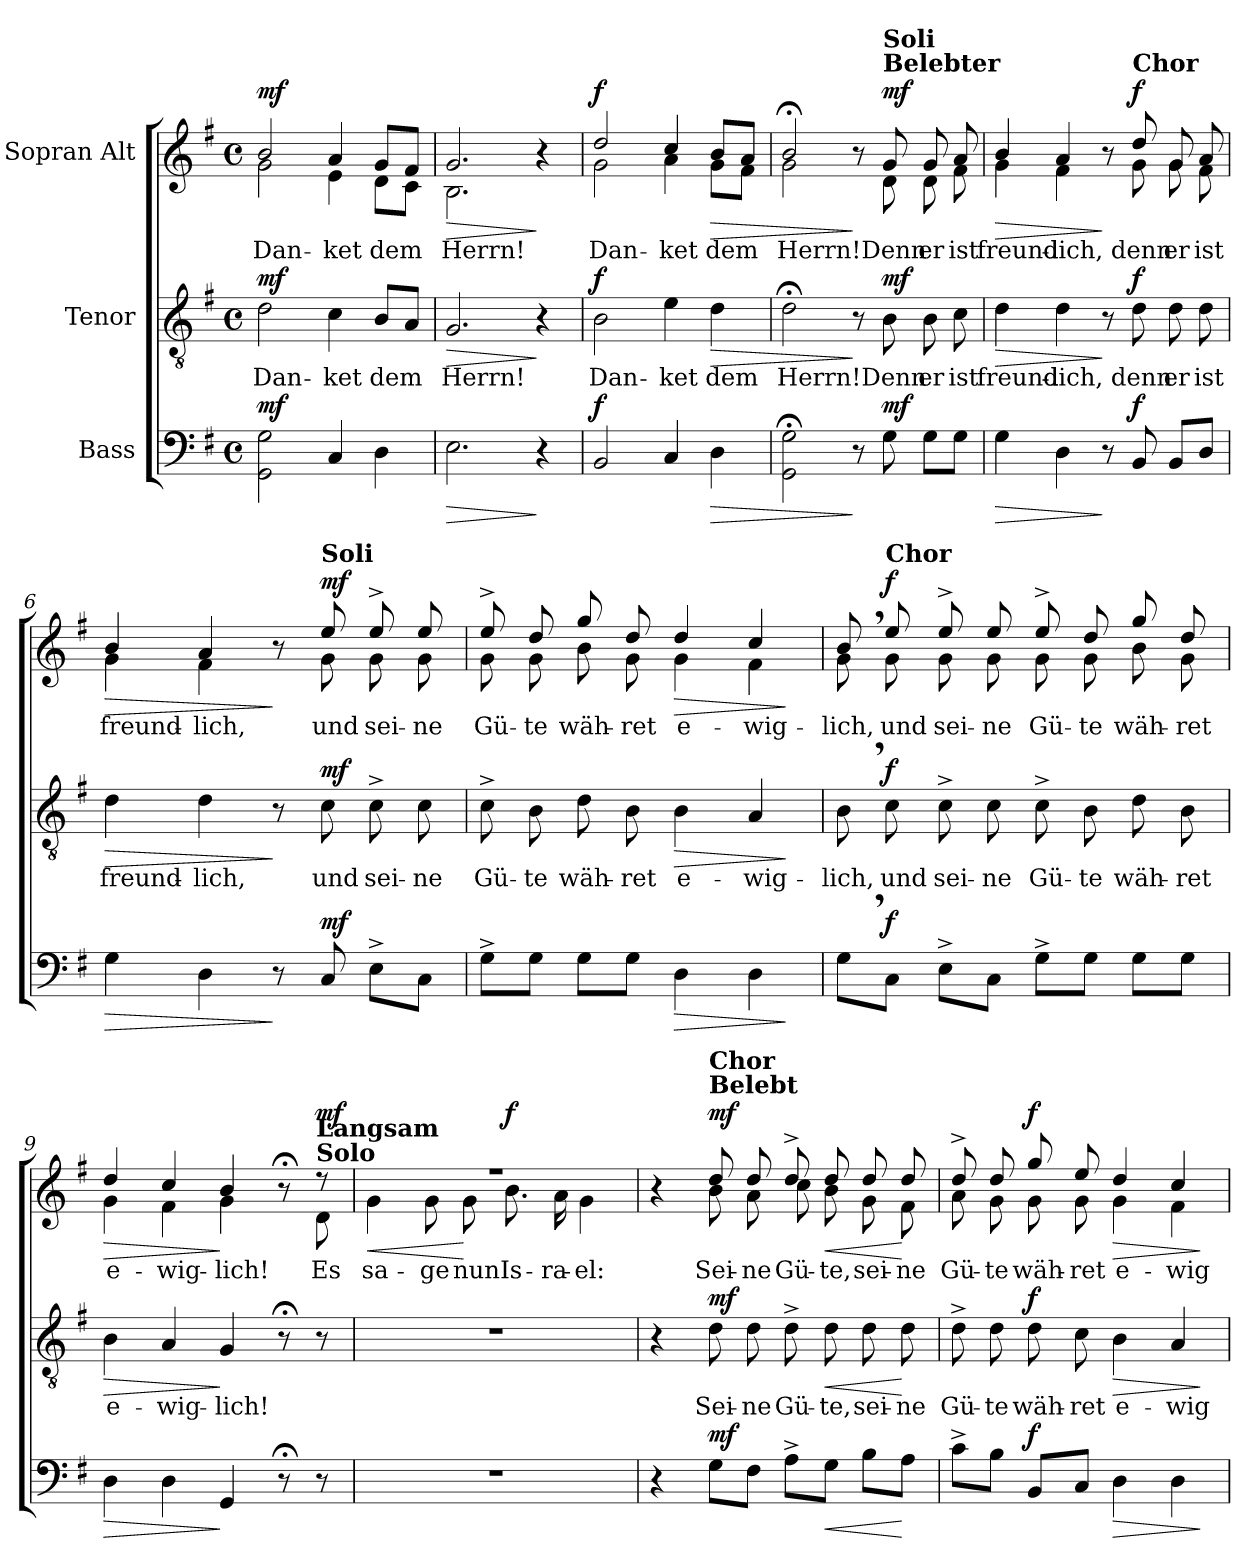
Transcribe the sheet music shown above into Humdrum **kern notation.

**kern	**dynam	**kern	**text	**dynam	**kern	**text	**dynam
*part3	*part3	*part2	*part2	*part2	*part1	*part1	*part1
*staff3	*staff3	*staff2	*staff2	*staff2	*staff1	*staff1	*staff1
*I"Bass	*	*I"Tenor	*	*	*I"Sopran Alt	*	*
*clefF4	*	*clefGv2	*	*	*clefG2	*	*
*k[f#]	*	*k[f#]	*	*	*k[f#]	*	*
*M4/4	*	*M4/4	*	*	*M4/4	*	*
*met(c)	*	*met(c)	*	*	*met(c)	*	*
=1	=1	=1	=1	=1	=1	=1	=1
!	!	!	!	!	!LO:TX:a:B:t=Langsam	!	!
!	!LO:DY:a	!	!LO:LY:b	!LO:DY:a	!	!LO:LY:b	!LO:DY:a
*	*	*	*	*	*^	*	*
2GG\ 2G\	mf	2d\	Dan-	mf	2b/	2g\	Dan-	mf
!	!	!	!LO:LY:b	!	!	!	!LO:LY:b	!
4C/	.	4c\	-ket	.	4a/	4e\	-ket	.
!	!	!	!LO:LY:b	!	!	!	!LO:LY:b	!
4D\	.	8B/L	dem	.	8g/L	8d\L	dem	.
.	.	8A/J	.	.	8f#/J	8c\J	.	.
=2	=2	=2	=2	=2	=2	=2	=2	=2
!	!LO:HP:b	!	!LO:LY:b	!LO:HP:b	!	!	!LO:LY:b	!LO:HP:b
2.E\	>	2.G/	Herrn!	>	2.g/	2.B\	Herrn!	>
4r	]	4r	.	]	4r	4ryy	.	]
=3	=3	=3	=3	=3	=3	=3	=3	=3
!	!LO:DY:a	!	!LO:LY:b	!LO:DY:a	!	!	!LO:LY:b	!LO:DY:a
2BB/	f	2B\	Dan-	f	2dd/	2g\	Dan-	f
!	!	!	!LO:LY:b	!	!	!	!LO:LY:b	!
4C/	.	4e\	-ket	.	4cc/	4a\	-ket	.
!	!LO:HP:b	!	!LO:LY:b	!LO:HP:b	!	!	!LO:LY:b	!LO:HP:b
4D\	>	4d\	dem	>	8b/L	8g\L	dem	>
.	.	.	.	.	8a/J	8f#\J	.	.
=4	=4	=4	=4	=4	=4	=4	=4	=4
!	!	!	!LO:LY:b	!	!	!	!LO:LY:b	!
2GG\;< 2G\;<	.	2d;<\	Herrn!	.	2b;</	2g\	Herrn!	.
8r	]	8r	.	]	8r	8ryy	.	]
!	!	!	!	!	!LO:TX:a:B:t=Belebter	!	!	!
!	!	!	!	!	!LO:TX:a:B:t=Soli	!	!	!
!	!LO:DY:a	!	!LO:LY:b	!LO:DY:a	!	!	!LO:LY:b	!LO:DY:a
8G\	mf	8B\	Denn	mf	8g/	8d\	Denn	mf
!	!	!	!LO:LY:b	!	!	!	!LO:LY:b	!
8G\L	.	8B\	er	.	8g/	8d\	er	.
!	!	!	!LO:LY:b	!	!	!	!LO:LY:b	!
8G\J	.	8c\	ist	.	8a/	8f#\	ist	.
!!LO:LB:g=z	!!
=5	=5	=5	=5	=5	=5	=5	=5	=5
!	!LO:HP:b	!	!LO:LY:b	!LO:HP:b	!	!	!LO:LY:b	!LO:HP:b
4G\	>	4d\	freund-	>	4b/	4g\	freund-	>
!	!	!	!LO:LY:b	!	!	!	!LO:LY:b	!
4D\	.	4d\	-lich,	.	4a/	4f#\	-lich,	.
8r	]	8r	.	]	8r	8ryy	.	]
!	!	!	!	!	!LO:TX:a:B:t=Chor	!	!	!
!	!LO:DY:a	!	!LO:LY:b	!LO:DY:a	!	!	!LO:LY:b	!LO:DY:a
8BB/	f	8d\	denn	f	8dd/	8g\	denn	f
!	!	!	!LO:LY:b	!	!	!	!LO:LY:b	!
8BB/L	.	8d\	er	.	8g/	8g\	er	.
!	!	!	!LO:LY:b	!	!	!	!LO:LY:b	!
8D/J	.	8d\	ist	.	8a/	8f#\	ist	.
=6	=6	=6	=6	=6	=6	=6	=6	=6
!	!LO:HP:b	!	!LO:LY:b	!LO:HP:b	!	!	!LO:LY:b	!LO:HP:b
4G\	>	4d\	freund-	>	4b/	4g\	freund-	>
!	!	!	!LO:LY:b	!	!	!	!LO:LY:b	!
4D\	.	4d\	-lich,	.	4a/	4f#\	-lich,	.
8r	]	8r	.	]	8r	8ryy	.	]
!	!	!	!	!	!LO:TX:a:B:t=Soli	!	!	!
!	!LO:DY:a	!	!LO:LY:b	!LO:DY:a	!	!	!LO:LY:b	!LO:DY:a
8C/	mf	8c\	und	mf	8ee/	8g\	und	mf
!	!	!	!LO:LY:b	!	!	!	!LO:LY:b	!
8E^\L	.	8c^\	sei-	.	8ee^/	8g\	sei-	.
!	!	!	!LO:LY:b	!	!	!	!LO:LY:b	!
8C\J	.	8c\	-ne	.	8ee/	8g\	-ne	.
=7	=7	=7	=7	=7	=7	=7	=7	=7
!	!	!	!LO:LY:b	!	!	!	!LO:LY:b	!
8G^\L	.	8c^\	Gü-	.	8ee^/	8g\	Gü-	.
!	!	!	!LO:LY:b	!	!	!	!LO:LY:b	!
8G\J	.	8B\	-te	.	8dd/	8g\	-te	.
!	!	!	!LO:LY:b	!	!	!	!LO:LY:b	!
8G\L	.	8d\	wäh-	.	8gg/	8b\	wäh-	.
!	!	!	!LO:LY:b	!	!	!	!LO:LY:b	!
8G\J	.	8B\	-ret	.	8dd/	8g\	-ret	.
!	!LO:HP:b	!	!LO:LY:b	!LO:HP:b	!	!	!LO:LY:b	!LO:HP:b
4D\	>	4B\	e-	>	4dd/	4g\	e-	>
!	!	!	!LO:LY:b	!	!	!	!LO:LY:b	!
4D\	.	4A/	-wig-	.	4cc/	4f#\	-wig-	.
*	*	*	*	*	*v	*v	*	*
.	]	.	.	]	.	.	]
!!LO:LB:g=z
=8	=8	=8	=8	=8	=8	=8	=8
!	!	!	!LO:LY:b	!	!	!LO:LY:b	!
*	*	*	*	*	*^	*	*
8G,\L	.	8B,\	-lich,	.	8b,/	8g\	-lich,	.
!	!	!	!	!	!LO:TX:a:B:t=Chor	!	!	!
!	!LO:DY:a	!	!LO:LY:b	!LO:DY:a	!	!	!LO:LY:b	!LO:DY:a
8C\J	f	8c\	und	f	8ee/	8g\	und	f
!	!	!	!LO:LY:b	!	!	!	!LO:LY:b	!
8E^\L	.	8c^\	sei-	.	8ee^/	8g\	sei-	.
!	!	!	!LO:LY:b	!	!	!	!LO:LY:b	!
8C\J	.	8c\	-ne	.	8ee/	8g\	-ne	.
!	!	!	!LO:LY:b	!	!	!	!LO:LY:b	!
8G^\L	.	8c^\	Gü-	.	8ee^/	8g\	Gü-	.
!	!	!	!LO:LY:b	!	!	!	!LO:LY:b	!
8G\J	.	8B\	-te	.	8dd/	8g\	-te	.
!	!	!	!LO:LY:b	!	!	!	!LO:LY:b	!
8G\L	.	8d\	wäh-	.	8gg/	8b\	wäh-	.
!	!	!	!LO:LY:b	!	!	!	!LO:LY:b	!
8G\J	.	8B\	-ret	.	8dd/	8g\	-ret	.
=9	=9	=9	=9	=9	=9	=9	=9	=9
!	!LO:HP:b	!	!LO:LY:b	!LO:HP:b	!	!	!LO:LY:b	!LO:HP:b
4D\	>	4B\	e-	>	4dd/	4g\	e-	>
!	!	!	!LO:LY:b	!	!	!	!LO:LY:b	!
4D\	.	4A/	-wig-	.	4cc/	4f#\	-wig-	.
!	!	!	!LO:LY:b	!	!	!	!LO:LY:b	!
4GG/	]	4G/	-lich!	]	4b/	4g\	-lich!	]
8r;<	.	8r;<	.	.	8r;<	8ryy	.	.
!	!	!	!	!	!LO:TX:a:B:t=Solo	!	!	!
!	!	!	!	!	!LO:TX:a:B:t=Langsam	!	!	!
!	!	!	!	!	!	!	!LO:LY:b	!LO:DY:b
8r	.	8r	.	.	8r	8d\	Es	mf
=10	=10	=10	=10	=10	=10	=10	=10	=10
!	!	!	!	!	!	!	!LO:LY:b	!LO:HP:b
1r	.	1r	.	.	1r	4g\	sa-	<
!	!	!	!	!	!	!	!LO:LY:b	!
.	.	.	.	.	.	8g\	-ge	.
!	!	!	!	!	!	!	!LO:LY:b	!
.	.	.	.	.	.	8g\	nun	[
!	!	!	!	!	!	!	!LO:LY:b	!LO:DY:b
.	.	.	.	.	.	8.b\	Is-	f
!	!	!	!	!	!	!	!LO:LY:b	!
.	.	.	.	.	.	16a\	-ra-	.
!	!	!	!	!	!	!	!LO:LY:b	!
.	.	.	.	.	.	4g\	-el:	.
!!LO:PB:g=z	!!
=11	=11	=11	=11	=11	=11	=11	=11	=11
4r	.	4r	.	.	4r	4ryy	.	.
!	!	!	!	!	!LO:TX:a:B:t=Belebt	!	!	!
!	!	!	!	!	!LO:TX:a:B:t=Chor	!	!	!
!	!LO:DY:a	!	!LO:LY:b	!LO:DY:a	!	!	!LO:LY:b	!LO:DY:a
8G\L	mf	8d\	Sei-	mf	8dd/	8b\	Sei-	mf
!	!	!	!LO:LY:b	!	!	!	!LO:LY:b	!
8F#\J	.	8d\	-ne	.	8dd/	8a\	-ne	.
!	!	!	!LO:LY:b	!	!	!	!LO:LY:b	!
8A^\L	.	8d^\	Gü-	.	8dd^/	8cc\	Gü-	.
!	!LO:HP:b	!	!LO:LY:b	!LO:HP:b	!	!	!LO:LY:b	!LO:HP:b
8G\J	<	8d\	-te,	<	8dd/	8b\	-te,	<
!	!	!	!LO:LY:b	!	!	!	!LO:LY:b	!
8B\L	.	8d\	sei-	.	8dd/	8g\	sei-	.
!	!	!	!LO:LY:b	!	!	!	!LO:LY:b	!
8A\J	[	8d\	-ne	[	8dd/	8f#\	-ne	[
=12	=12	=12	=12	=12	=12	=12	=12	=12
!	!	!	!LO:LY:b	!	!	!	!LO:LY:b	!
8c^\L	.	8d^\	Gü-	.	8dd^/	8a\	Gü-	.
!	!	!	!LO:LY:b	!	!	!	!LO:LY:b	!
8B\J	.	8d\	-te	.	8dd/	8g\	-te	.
!	!LO:DY:a	!	!LO:LY:b	!LO:DY:a	!	!	!LO:LY:b	!LO:DY:a
8BB/L	f	8d\	wäh-	f	8gg/	8g\	wäh-	f
!	!	!	!LO:LY:b	!	!	!	!LO:LY:b	!
8C/J	.	8c\	-ret	.	8ee/	8g\	-ret	.
!	!LO:HP:b	!	!LO:LY:b	!LO:HP:b	!	!	!LO:LY:b	!LO:HP:b
4D\	>	4B\	e-	>	4dd/	4g\	e-	>
!	!	!	!LO:LY:b	!	!	!	!LO:LY:b	!
4D\	.	4A/	-wig-	.	4cc/	4f#\	-wig-	.
*	*	*	*	*	*v	*v	*	*
.	]	.	.	]	.	.	]
=	=	=	=	=	=	=	=
*-	*-	*-	*-	*-	*-	*-	*-
